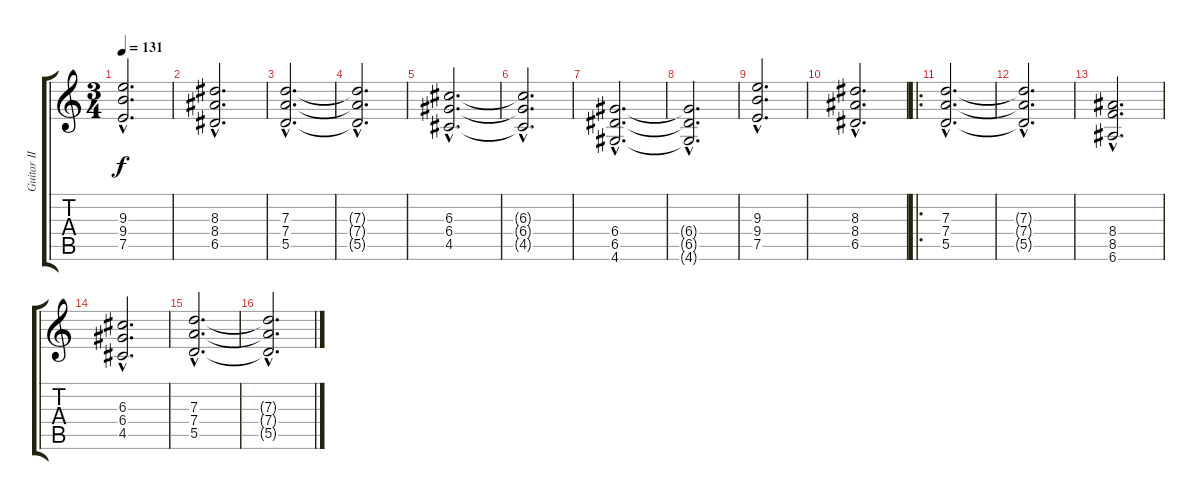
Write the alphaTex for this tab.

\track ("Guitar II" "Guitar II") {instrument distortionguitar}
\staff {score tabs}
\tuning (E4 B3 G3 D3 A2 E2) {hide}
\ts (3 4)
\tempo 131
\clef g2
\ks c
(9.3{hac} 9.4{hac} 7.5{hac}).2{d dy f} |
(8.3{hac} 8.4{hac} 6.5{hac}).2{d} |
(7.3{hac} 7.4{hac} 5.5{hac}).2{d} |
(7.3{hac t} 7.4{hac t} 5.5{hac t}).2{d} |
(6.3{hac} 6.4{hac} 4.5{hac}).2{d} |
(6.3{hac t} 6.4{hac t} 4.5{hac t}).2{d} |
(6.4{hac} 6.5{hac} 4.6{hac}).2{d} |
(6.4{hac t} 6.5{hac t} 4.6{hac t}).2{d} |
(9.3{hac} 9.4{hac} 7.5{hac}).2{d} |
(8.3{hac} 8.4{hac} 6.5{hac}).2{d} |
\ro
(7.3{hac} 7.4{hac} 5.5{hac}).2{d} |
(7.3{hac t} 7.4{hac t} 5.5{hac t}).2{d} |
(8.4{hac} 8.5{hac} 6.6{hac}).2{d} |
(6.3{hac} 6.4{hac} 4.5{hac}).2{d} |
(7.3{hac} 7.4{hac} 5.5{hac}).2{d} |
(7.3{hac t} 7.4{hac t} 5.5{hac t}).2{d}
